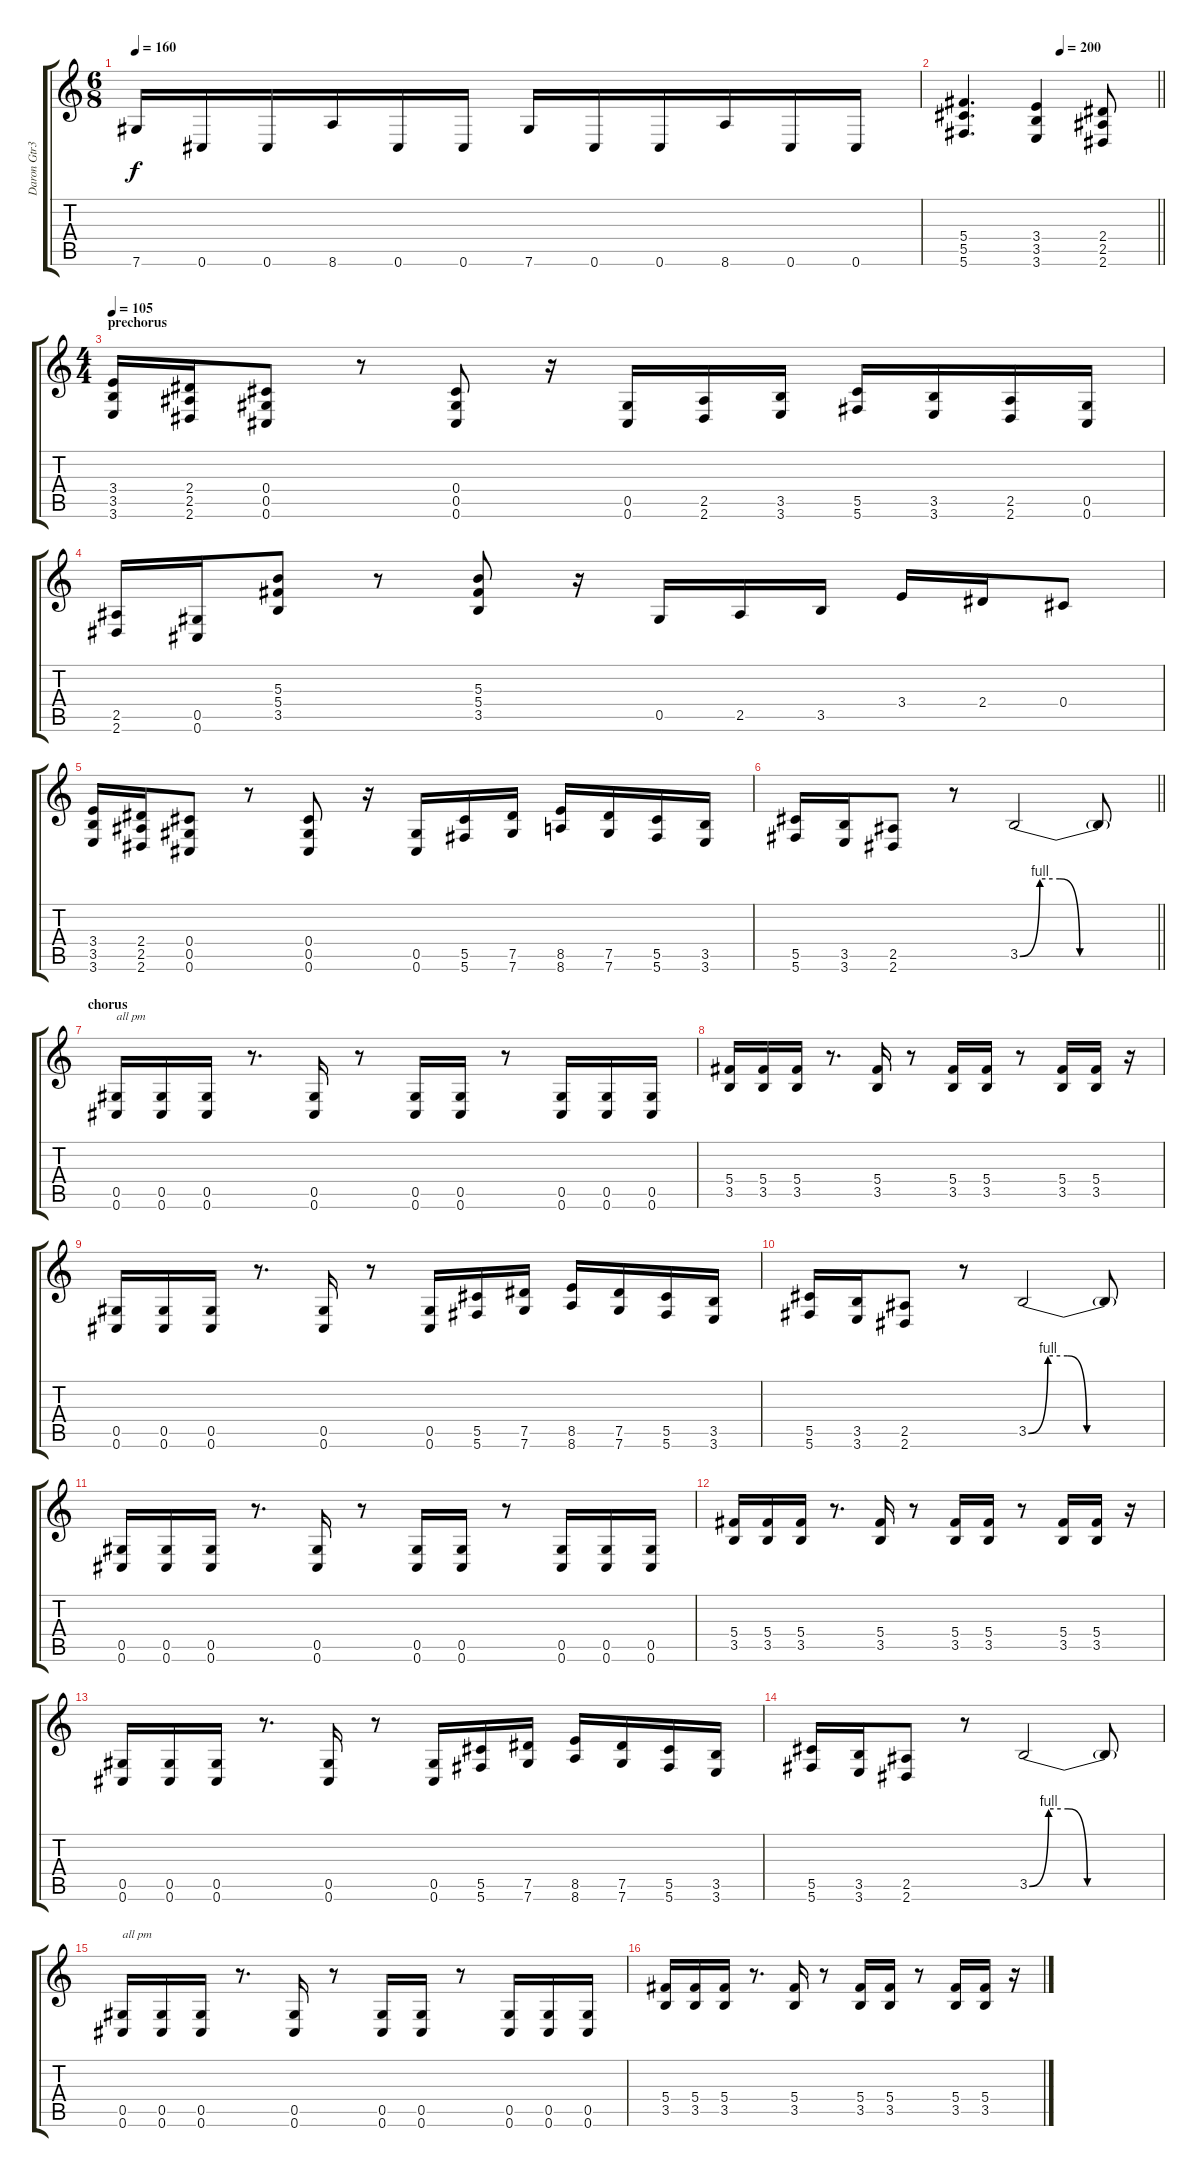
\track ("Daron Gtr3" "Daron Gtr3") {instrument overdrivenguitar}
\staff {score tabs}
\tuning (Eb4 Bb3 Gb3 Db3 Ab2 Db2) {hide}
\ts (6 8)
\tempo 160
\clef g2
\ks c
7.6.16{dy f} 0.6.16 0.6.16 8.6.16 0.6.16 0.6.16 7.6.16 0.6.16 0.6.16 8.6.16 0.6.16 0.6.16 |
\tempo (200 0.5)
\barLineRight lightlight
(5.4 5.5 5.6).4{d} (3.4 3.5 3.6).4 (2.4 2.5 2.6).8 |
\ts (4 4)
\section ("" "prechorus")
\tempo 105
(3.4 3.5 3.6).16 (2.4 2.5 2.6).16 (0.4 0.5 0.6).8 r.8 (0.4 0.5 0.6).8 r.16 (0.5 0.6).16 (2.5 2.6).16 (3.5 3.6).16 (5.5 5.6).16 (3.5 3.6).16 (2.5 2.6).16 (0.5 0.6).16 |
(2.5 2.6).16 (0.5 0.6).16 (5.3 5.4 3.5).8 r.8 (5.3 5.4 3.5).8 r.16 0.5.16 2.5.16 3.5.16 3.4.16 2.4.16 0.4.8 |
(3.4 3.5 3.6).16 (2.4 2.5 2.6).16 (0.4 0.5 0.6).8 r.8 (0.4 0.5 0.6).8 r.16 (0.5 0.6).16 (5.5 5.6).16 (7.5 7.6).16 (8.5 8.6).16 (7.5 7.6).16 (5.5 5.6).16 (3.5 3.6).16 |
\barLineRight lightlight
(5.5 5.6).16 (3.5 3.6).16 (2.5 2.6).8 r.8 3.5{be (custom 0 0 15 4 30 4 45 0 60 0)}.2 3.5{be (hold 0 0 60 0) t}.8 |
\section ("" "chorus")
(0.5 0.6).16{txt "all pm"} (0.5 0.6).16 (0.5 0.6).16 r.8{d} (0.5 0.6).16 r.8 (0.5 0.6).16 (0.5 0.6).16 r.8 (0.5 0.6).16 (0.5 0.6).16 (0.5 0.6).16 |
(5.4 3.5).16 (5.4 3.5).16 (5.4 3.5).16 r.8{d} (5.4 3.5).16 r.8 (5.4 3.5).16 (5.4 3.5).16 r.8 (5.4 3.5).16 (5.4 3.5).16 r.16 |
(0.5 0.6).16 (0.5 0.6).16 (0.5 0.6).16 r.8{d} (0.5 0.6).16 r.8 (0.5 0.6).16 (5.5 5.6).16 (7.5 7.6).16 (8.5 8.6).16 (7.5 7.6).16 (5.5 5.6).16 (3.5 3.6).16 |
(5.5 5.6).16 (3.5 3.6).16 (2.5 2.6).8 r.8 3.5{be (custom 0 0 15 4 30 4 45 0 60 0)}.2 3.5{be (hold 0 0 60 0) t}.8 |
(0.5 0.6).16 (0.5 0.6).16 (0.5 0.6).16 r.8{d} (0.5 0.6).16 r.8 (0.5 0.6).16 (0.5 0.6).16 r.8 (0.5 0.6).16 (0.5 0.6).16 (0.5 0.6).16 |
(5.4 3.5).16 (5.4 3.5).16 (5.4 3.5).16 r.8{d} (5.4 3.5).16 r.8 (5.4 3.5).16 (5.4 3.5).16 r.8 (5.4 3.5).16 (5.4 3.5).16 r.16 |
(0.5 0.6).16 (0.5 0.6).16 (0.5 0.6).16 r.8{d} (0.5 0.6).16 r.8 (0.5 0.6).16 (5.5 5.6).16 (7.5 7.6).16 (8.5 8.6).16 (7.5 7.6).16 (5.5 5.6).16 (3.5 3.6).16 |
(5.5 5.6).16 (3.5 3.6).16 (2.5 2.6).8 r.8 3.5{be (custom 0 0 15 4 30 4 45 0 60 0)}.2 3.5{be (hold 0 0 60 0) t}.8 |
(0.5 0.6).16{txt "all pm"} (0.5 0.6).16 (0.5 0.6).16 r.8{d} (0.5 0.6).16 r.8 (0.5 0.6).16 (0.5 0.6).16 r.8 (0.5 0.6).16 (0.5 0.6).16 (0.5 0.6).16 |
(5.4 3.5).16 (5.4 3.5).16 (5.4 3.5).16 r.8{d} (5.4 3.5).16 r.8 (5.4 3.5).16 (5.4 3.5).16 r.8 (5.4 3.5).16 (5.4 3.5).16 r.16
